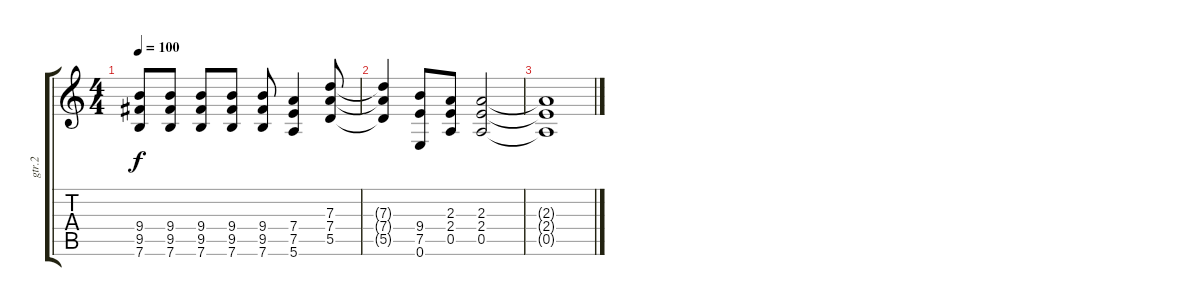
\track ("gtr.2" "gtr.2") {instrument overdrivenguitar}
\staff {score tabs}
\tuning (E4 B3 G3 D3 A2 E2) {hide}
\ts (4 4)
\tempo 100
\clef g2
\ks c
(9.4 9.5 7.6).8{dy f} (9.4 9.5 7.6).8 (9.4 9.5 7.6).8 (9.4 9.5 7.6).8 (9.4 9.5 7.6).8 (7.4 7.5 5.6).4 (7.3 7.4 5.5).8 |
(7.3{t} 7.4{t} 5.5{t}).4 (9.4 7.5 0.6).8 (2.3 2.4 0.5).8 (2.3 2.4 0.5).2 |
(2.3{t} 2.4{t} 0.5{t}).1
